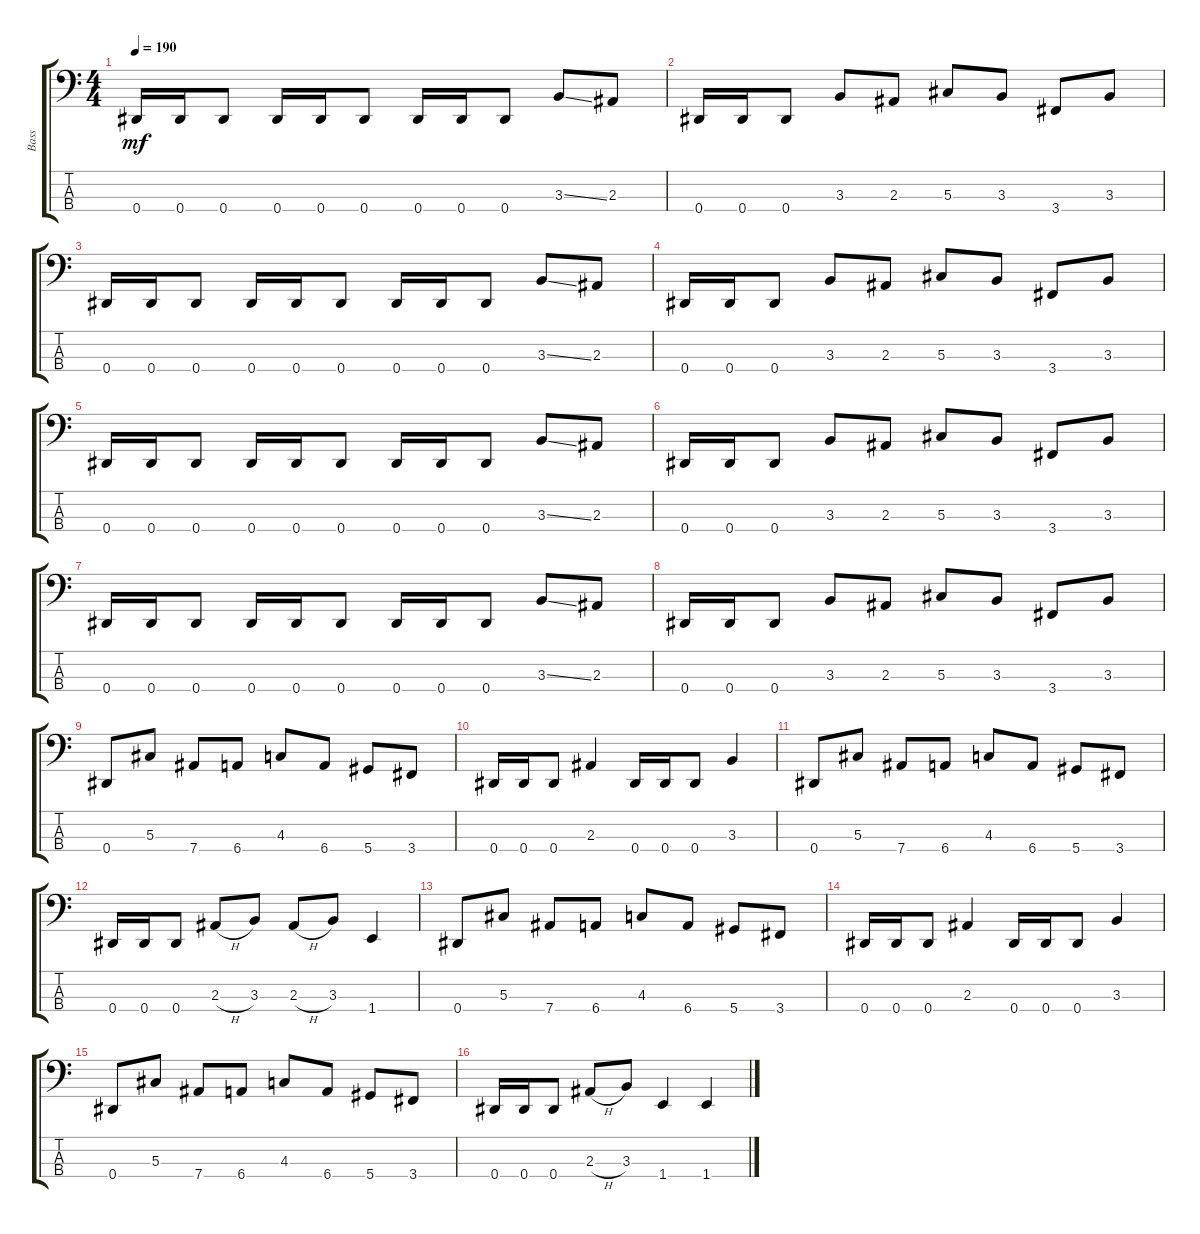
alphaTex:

\track ("Bass" "Bass") {instrument electricbasspick}
\staff {score tabs}
\tuning (Gb2 Db2 Ab1 Eb1) {hide}
\ts (4 4)
\tempo 190
\clef f4
\ks c
0.4.16{dy mf} 0.4.16 0.4.8 0.4.16 0.4.16 0.4.8 0.4.16 0.4.16 0.4.8 3.3{ss}.8 2.3.8 |
0.4.16 0.4.16 0.4.8 3.3.8 2.3.8 5.3.8 3.3.8 3.4.8 3.3.8 |
0.4.16 0.4.16 0.4.8 0.4.16 0.4.16 0.4.8 0.4.16 0.4.16 0.4.8 3.3{ss}.8 2.3.8 |
0.4.16 0.4.16 0.4.8 3.3.8 2.3.8 5.3.8 3.3.8 3.4.8 3.3.8 |
0.4.16 0.4.16 0.4.8 0.4.16 0.4.16 0.4.8 0.4.16 0.4.16 0.4.8 3.3{ss}.8 2.3.8 |
0.4.16 0.4.16 0.4.8 3.3.8 2.3.8 5.3.8 3.3.8 3.4.8 3.3.8 |
0.4.16 0.4.16 0.4.8 0.4.16 0.4.16 0.4.8 0.4.16 0.4.16 0.4.8 3.3{ss}.8 2.3.8 |
0.4.16 0.4.16 0.4.8 3.3.8 2.3.8 5.3.8 3.3.8 3.4.8 3.3.8 |
0.4.8 5.3.8 7.4.8 6.4.8 4.3.8 6.4.8 5.4.8 3.4.8 |
0.4.16 0.4.16 0.4.8 2.3.4 0.4.16 0.4.16 0.4.8 3.3.4 |
0.4.8 5.3.8 7.4.8 6.4.8 4.3.8 6.4.8 5.4.8 3.4.8 |
0.4.16 0.4.16 0.4.8 2.3{h}.8 3.3.8 2.3{h}.8 3.3.8 1.4.4 |
0.4.8 5.3.8 7.4.8 6.4.8 4.3.8 6.4.8 5.4.8 3.4.8 |
0.4.16 0.4.16 0.4.8 2.3.4 0.4.16 0.4.16 0.4.8 3.3.4 |
0.4.8 5.3.8 7.4.8 6.4.8 4.3.8 6.4.8 5.4.8 3.4.8 |
0.4.16 0.4.16 0.4.8 2.3{h}.8 3.3.8 1.4.4 1.4.4
